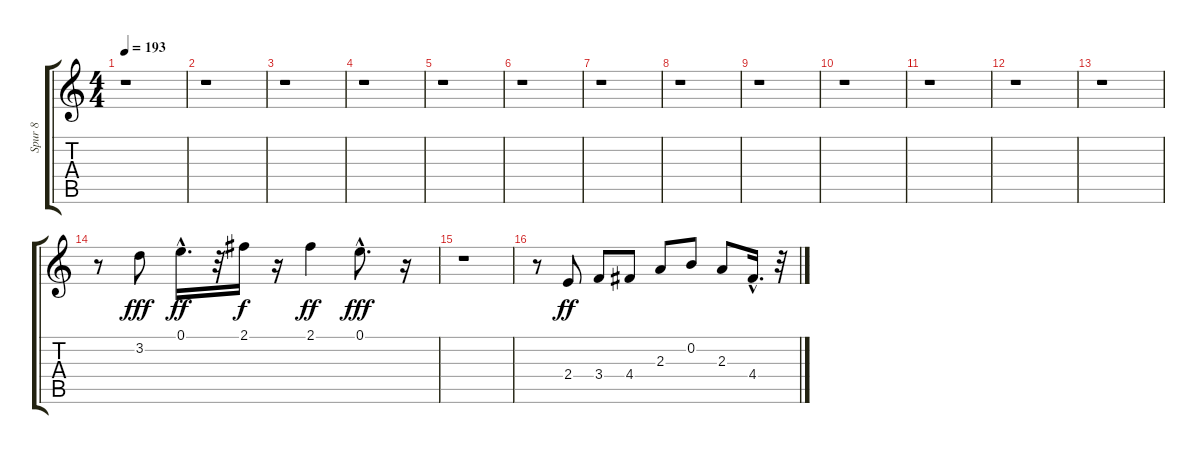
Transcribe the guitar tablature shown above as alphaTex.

\track ("Spur 8" "Spur 8") {instrument distortionguitar}
\staff {score tabs}
\tuning (E4 B3 G3 D3 A2 E2) {hide}
\ts (4 4)
\tempo 193
\clef g2
\ks c
r.1{dy fff} |
r.1 |
r.1 |
r.1 |
r.1 |
r.1 |
r.1 |
r.1 |
r.1 |
r.1 |
r.1 |
r.1 |
r.1 |
r.8 3.2.8 0.1{hac}.16{d dy ff} r.32 2.1.16{dy f} r.16 2.1.4{dy ff} 0.1{hac}.8{d dy fff} r.16 |
r.1 |
r.8 2.4.8{dy ff} 3.4.8 4.4.8 2.3.8 0.2.8 2.3.8 4.4{hac}.16{d} r.32
